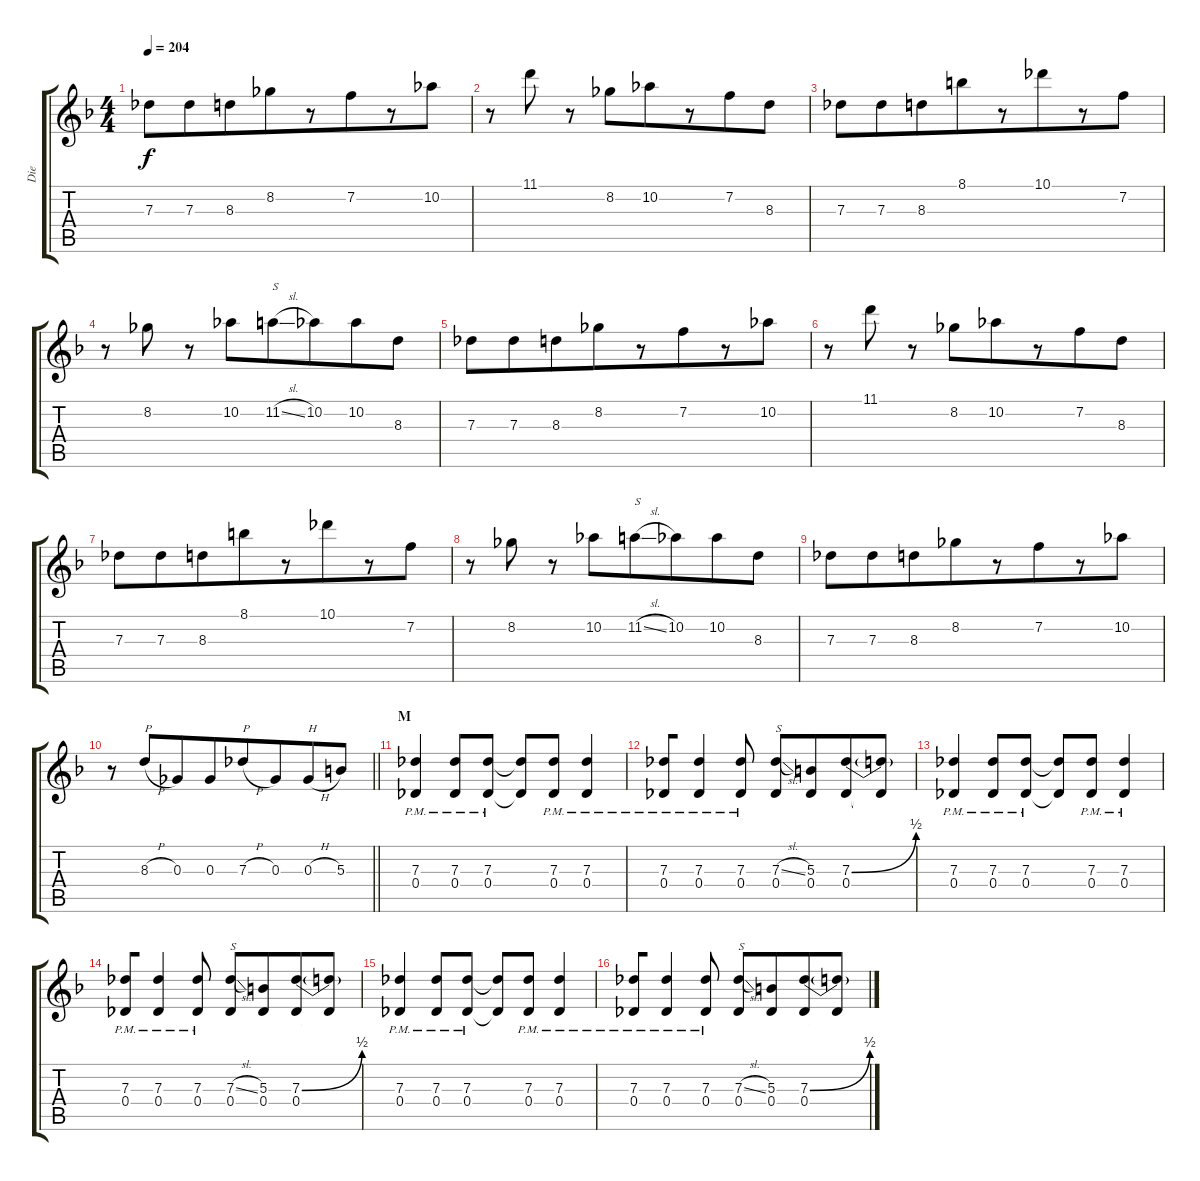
\track ("Die" "Die") {instrument distortionguitar}
\staff {score tabs}
\tuning (Eb4 Bb3 Gb3 Db3 Ab2 Db2) {hide}
\ts (4 4)
\tempo 204
\clef g2
\ks f
7.3.8{dy f beam merge} 7.3.8{beam merge} 8.3.8 8.2.8{beam merge} r.8{beam merge} 7.2.8{beam merge} r.8{beam merge} 10.2.8 |
r.8{beam merge} 11.1.8 r.8 8.2.8{beam merge} 10.2.8{beam merge} r.8{beam merge} 7.2.8{beam merge} 8.3.8 |
7.3.8{beam merge} 7.3.8{beam merge} 8.3.8 8.1.8{beam merge} r.8{beam merge} 10.1.8{beam merge} r.8{beam merge} 7.2.8 |
r.8{beam merge} 8.2.8 r.8 10.2.8{beam merge} 11.2{sl}.8{txt "S" beam merge} 10.2.8{beam merge} 10.2.8{beam merge} 8.3.8 |
7.3.8{beam merge} 7.3.8{beam merge} 8.3.8 8.2.8{beam merge} r.8{beam merge} 7.2.8{beam merge} r.8{beam merge} 10.2.8 |
r.8{beam merge} 11.1.8 r.8 8.2.8{beam merge} 10.2.8{beam merge} r.8{beam merge} 7.2.8{beam merge} 8.3.8 |
7.3.8{beam merge} 7.3.8{beam merge} 8.3.8 8.1.8{beam merge} r.8{beam merge} 10.1.8{beam merge} r.8{beam merge} 7.2.8 |
r.8{beam merge} 8.2.8 r.8 10.2.8{beam merge} 11.2{sl}.8{txt "S" beam merge} 10.2.8{beam merge} 10.2.8{beam merge} 8.3.8 |
7.3.8{beam merge} 7.3.8{beam merge} 8.3.8 8.2.8{beam merge} r.8{beam merge} 7.2.8{beam merge} r.8{beam merge} 10.2.8 |
\barLineRight lightlight
r.8{beam merge} 8.3{h}.8{txt "P" beam Up beam merge} 0.3.8 0.3.8{beam merge} 7.3{h}.8{txt "P" beam Up beam merge} 0.3.8{beam Up beam merge} 0.3{h}.8{txt "H" beam merge} 5.3.8 |
\section ("" "M")
(7.3{pm} 0.4{pm}).4{beam merge} (7.3{pm} 0.4{pm}).8 (7.3{pm} 0.4{pm}).8 (7.3{t} 0.4{t}).8{beam merge} (7.3{pm} 0.4{pm}).8{beam merge} (7.3{pm} 0.4{pm}).4 |
(7.3{pm} 0.4{pm}).8{beam merge} (7.3{pm} 0.4{pm}).4 (7.3{pm} 0.4{pm}).8 (7.3{sl} 0.4).8{txt "S" beam merge} (5.3 0.4).8{beam merge} (7.3{be (bend 0 0 60 2)} 0.4).8{beam merge} (7.3{t} 0.4{t}).8 |
(7.3{pm} 0.4{pm}).4{beam merge} (7.3{pm} 0.4{pm}).8 (7.3{pm} 0.4{pm}).8 (7.3{t} 0.4{t}).8{beam merge} (7.3{pm} 0.4{pm}).8{beam merge} (7.3{pm} 0.4{pm}).4 |
(7.3{pm} 0.4{pm}).8{beam merge} (7.3{pm} 0.4{pm}).4 (7.3{pm} 0.4{pm}).8 (7.3{sl} 0.4).8{txt "S" beam merge} (5.3 0.4).8{beam merge} (7.3{be (bend 0 0 60 2)} 0.4).8{beam merge} (7.3{t} 0.4{t}).8 |
(7.3{pm} 0.4{pm}).4{beam merge} (7.3{pm} 0.4{pm}).8 (7.3{pm} 0.4{pm}).8 (7.3{t} 0.4{t}).8{beam merge} (7.3{pm} 0.4{pm}).8{beam merge} (7.3{pm} 0.4{pm}).4 |
(7.3{pm} 0.4{pm}).8{beam merge} (7.3{pm} 0.4{pm}).4 (7.3{pm} 0.4{pm}).8 (7.3{sl} 0.4).8{txt "S" beam merge} (5.3 0.4).8{beam merge} (7.3{be (bend 0 0 60 2)} 0.4).8{beam merge} (7.3{t} 0.4{t}).8
